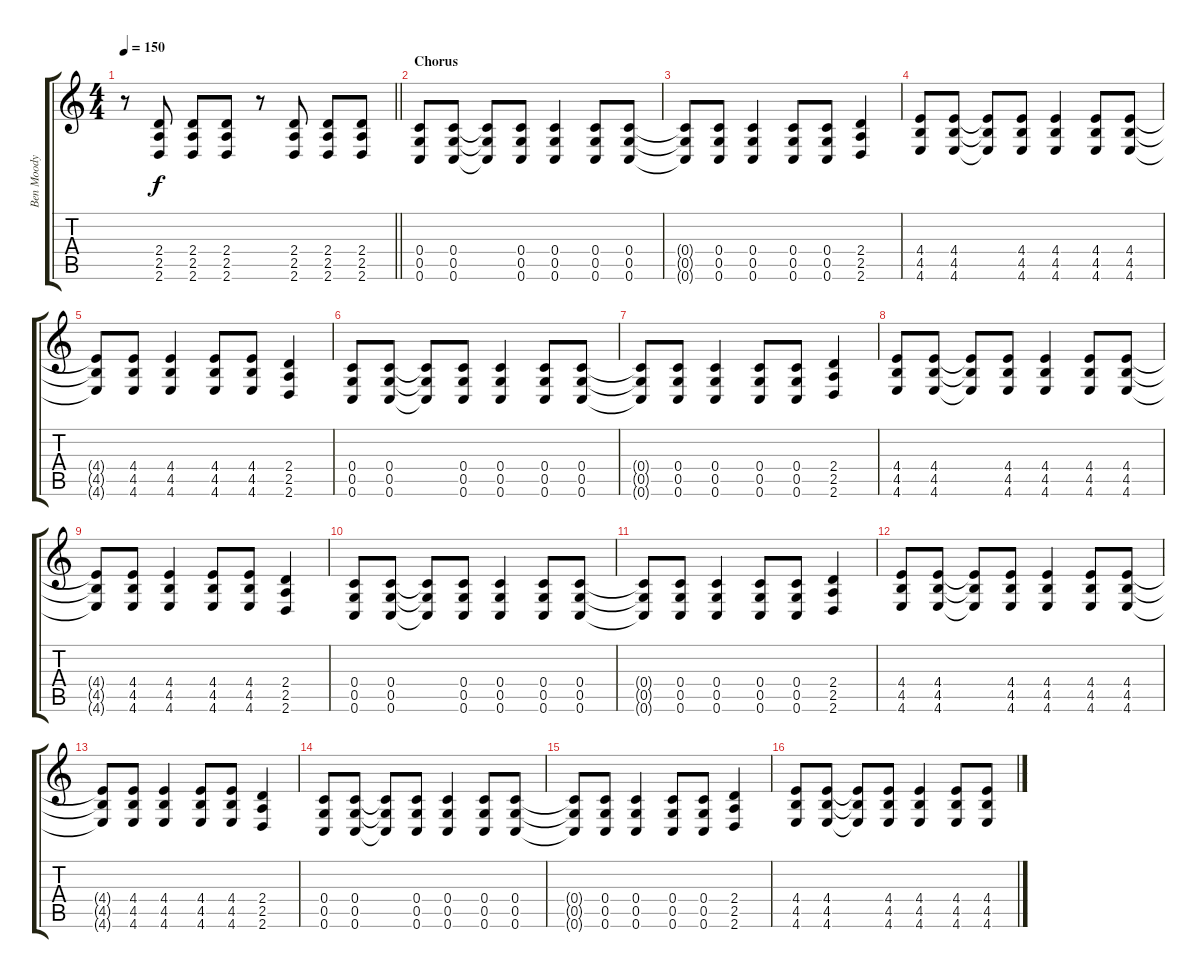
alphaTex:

\track ("Ben Moody" "Ben Moody") {instrument distortionguitar}
\staff {score tabs}
\tuning (D4 A3 F3 C3 G2 C2) {hide}
\ts (4 4)
\tempo 150
\clef g2
\barLineRight lightlight
\ks c
r.8{dy f} (2.4 2.5 2.6).8 (2.4 2.5 2.6).8 (2.4 2.5 2.6).8 r.8 (2.4 2.5 2.6).8 (2.4 2.5 2.6).8 (2.4 2.5 2.6).8 |
\section ("" "Chorus")
(0.4 0.5 0.6).8 (0.4 0.5 0.6).8 (0.4{t} 0.5{t} 0.6{t}).8 (0.4 0.5 0.6).8 (0.4 0.5 0.6).4 (0.4 0.5 0.6).8 (0.4 0.5 0.6).8 |
(0.4{t} 0.5{t} 0.6{t}).8 (0.4 0.5 0.6).8 (0.4 0.5 0.6).4 (0.4 0.5 0.6).8 (0.4 0.5 0.6).8 (2.4 2.5 2.6).4 |
(4.4 4.5 4.6).8 (4.4 4.5 4.6).8 (4.4{t} 4.5{t} 4.6{t}).8 (4.4 4.5 4.6).8 (4.4 4.5 4.6).4 (4.4 4.5 4.6).8 (4.4 4.5 4.6).8 |
(4.4{t} 4.5{t} 4.6{t}).8 (4.4 4.5 4.6).8 (4.4 4.5 4.6).4 (4.4 4.5 4.6).8 (4.4 4.5 4.6).8 (2.4 2.5 2.6).4 |
(0.4 0.5 0.6).8 (0.4 0.5 0.6).8 (0.4{t} 0.5{t} 0.6{t}).8 (0.4 0.5 0.6).8 (0.4 0.5 0.6).4 (0.4 0.5 0.6).8 (0.4 0.5 0.6).8 |
(0.4{t} 0.5{t} 0.6{t}).8 (0.4 0.5 0.6).8 (0.4 0.5 0.6).4 (0.4 0.5 0.6).8 (0.4 0.5 0.6).8 (2.4 2.5 2.6).4 |
(4.4 4.5 4.6).8 (4.4 4.5 4.6).8 (4.4{t} 4.5{t} 4.6{t}).8 (4.4 4.5 4.6).8 (4.4 4.5 4.6).4 (4.4 4.5 4.6).8 (4.4 4.5 4.6).8 |
(4.4{t} 4.5{t} 4.6{t}).8 (4.4 4.5 4.6).8 (4.4 4.5 4.6).4 (4.4 4.5 4.6).8 (4.4 4.5 4.6).8 (2.4 2.5 2.6).4 |
(0.4 0.5 0.6).8 (0.4 0.5 0.6).8 (0.4{t} 0.5{t} 0.6{t}).8 (0.4 0.5 0.6).8 (0.4 0.5 0.6).4 (0.4 0.5 0.6).8 (0.4 0.5 0.6).8 |
(0.4{t} 0.5{t} 0.6{t}).8 (0.4 0.5 0.6).8 (0.4 0.5 0.6).4 (0.4 0.5 0.6).8 (0.4 0.5 0.6).8 (2.4 2.5 2.6).4 |
(4.4 4.5 4.6).8 (4.4 4.5 4.6).8 (4.4{t} 4.5{t} 4.6{t}).8 (4.4 4.5 4.6).8 (4.4 4.5 4.6).4 (4.4 4.5 4.6).8 (4.4 4.5 4.6).8 |
(4.4{t} 4.5{t} 4.6{t}).8 (4.4 4.5 4.6).8 (4.4 4.5 4.6).4 (4.4 4.5 4.6).8 (4.4 4.5 4.6).8 (2.4 2.5 2.6).4 |
(0.4 0.5 0.6).8 (0.4 0.5 0.6).8 (0.4{t} 0.5{t} 0.6{t}).8 (0.4 0.5 0.6).8 (0.4 0.5 0.6).4 (0.4 0.5 0.6).8 (0.4 0.5 0.6).8 |
(0.4{t} 0.5{t} 0.6{t}).8 (0.4 0.5 0.6).8 (0.4 0.5 0.6).4 (0.4 0.5 0.6).8 (0.4 0.5 0.6).8 (2.4 2.5 2.6).4 |
(4.4 4.5 4.6).8 (4.4 4.5 4.6).8 (4.4{t} 4.5{t} 4.6{t}).8 (4.4 4.5 4.6).8 (4.4 4.5 4.6).4 (4.4 4.5 4.6).8 (4.4 4.5 4.6).8
